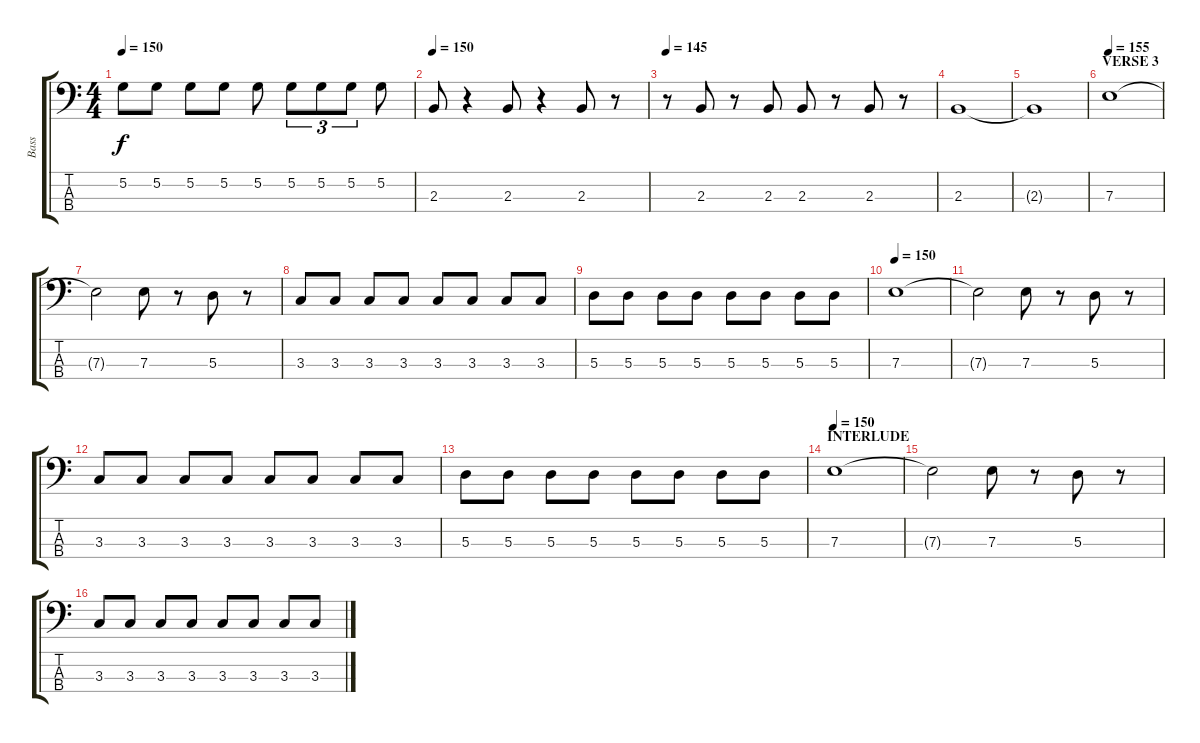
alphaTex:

\track ("Bass" "Bass") {instrument electricbassfinger}
\staff {score tabs}
\tuning (G2 D2 A1 E1) {hide}
\ts (4 4)
\tempo 150
\clef f4
\ks c
5.2.8{dy f} 5.2.8 5.2.8 5.2.8 5.2.8 5.2.8{tu (3 2)} 5.2.8{tu (3 2)} 5.2.8{tu (3 2)} 5.2.8 |
\tempo 150
2.3.8 r.4 2.3.8 r.4 2.3.8 r.8 |
\tempo 145
r.8 2.3.8 r.8 2.3.8 2.3.8 r.8 2.3.8 r.8 |
2.3.1 |
2.3{t}.1 |
\section ("" "VERSE 3")
\tempo 155
7.3.1 |
7.3{t}.2 7.3.8 r.8 5.3.8 r.8 |
3.3.8 3.3.8 3.3.8 3.3.8 3.3.8 3.3.8 3.3.8 3.3.8 |
5.3.8 5.3.8 5.3.8 5.3.8 5.3.8 5.3.8 5.3.8 5.3.8 |
\tempo 155
\tempo 150
7.3.1 |
7.3{t}.2 7.3.8 r.8 5.3.8 r.8 |
3.3.8 3.3.8 3.3.8 3.3.8 3.3.8 3.3.8 3.3.8 3.3.8 |
5.3.8 5.3.8 5.3.8 5.3.8 5.3.8 5.3.8 5.3.8 5.3.8 |
\section ("" "INTERLUDE")
\tempo 150
7.3.1 |
7.3{t}.2 7.3.8 r.8 5.3.8 r.8 |
3.3.8 3.3.8 3.3.8 3.3.8 3.3.8 3.3.8 3.3.8 3.3.8
